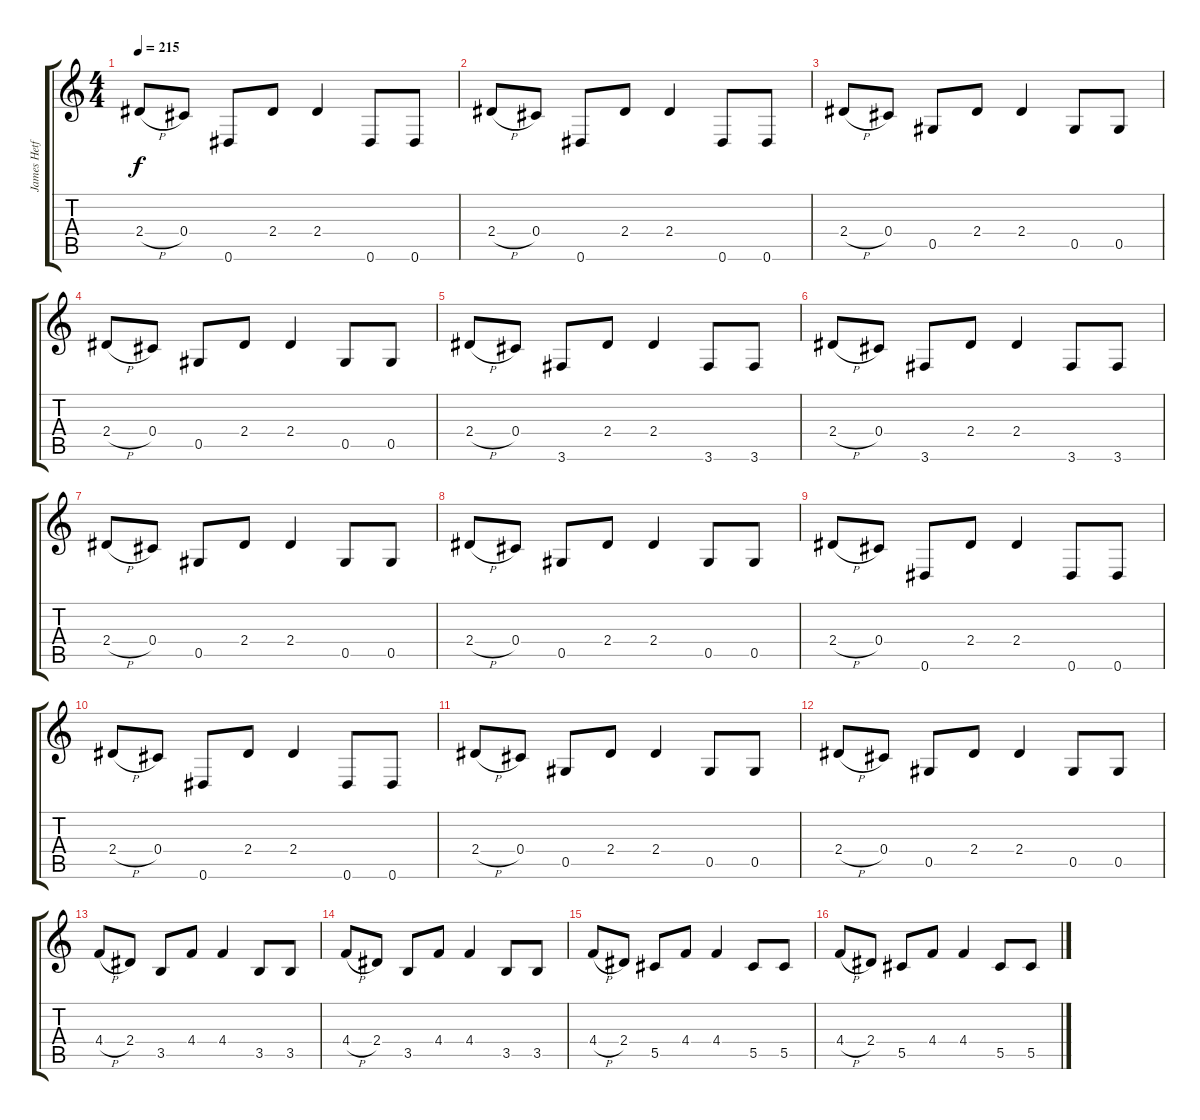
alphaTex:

\track ("James Hetfield" "James Hetf") {instrument distortionguitar}
\staff {score tabs}
\tuning (Eb4 Bb3 Gb3 Db3 Ab2 Eb2) {hide}
\ts (4 4)
\tempo 215
\clef g2
\ks c
2.4{h}.8{dy f} 0.4.8 0.6.8 2.4.8 2.4.4 0.6.8 0.6.8 |
2.4{h}.8 0.4.8 0.6.8 2.4.8 2.4.4 0.6.8 0.6.8 |
2.4{h}.8 0.4.8 0.5.8 2.4.8 2.4.4 0.5.8 0.5.8 |
2.4{h}.8 0.4.8 0.5.8 2.4.8 2.4.4 0.5.8 0.5.8 |
2.4{h}.8 0.4.8 3.6.8 2.4.8 2.4.4 3.6.8 3.6.8 |
2.4{h}.8 0.4.8 3.6.8 2.4.8 2.4.4 3.6.8 3.6.8 |
2.4{h}.8 0.4.8 0.5.8 2.4.8 2.4.4 0.5.8 0.5.8 |
2.4{h}.8 0.4.8 0.5.8 2.4.8 2.4.4 0.5.8 0.5.8 |
2.4{h}.8 0.4.8 0.6.8 2.4.8 2.4.4 0.6.8 0.6.8 |
2.4{h}.8 0.4.8 0.6.8 2.4.8 2.4.4 0.6.8 0.6.8 |
2.4{h}.8 0.4.8 0.5.8 2.4.8 2.4.4 0.5.8 0.5.8 |
2.4{h}.8 0.4.8 0.5.8 2.4.8 2.4.4 0.5.8 0.5.8 |
4.4{h}.8 2.4.8 3.5.8 4.4.8 4.4.4 3.5.8 3.5.8 |
4.4{h}.8 2.4.8 3.5.8 4.4.8 4.4.4 3.5.8 3.5.8 |
4.4{h}.8 2.4.8 5.5.8 4.4.8 4.4.4 5.5.8 5.5.8 |
4.4{h}.8 2.4.8 5.5.8 4.4.8 4.4.4 5.5.8 5.5.8
